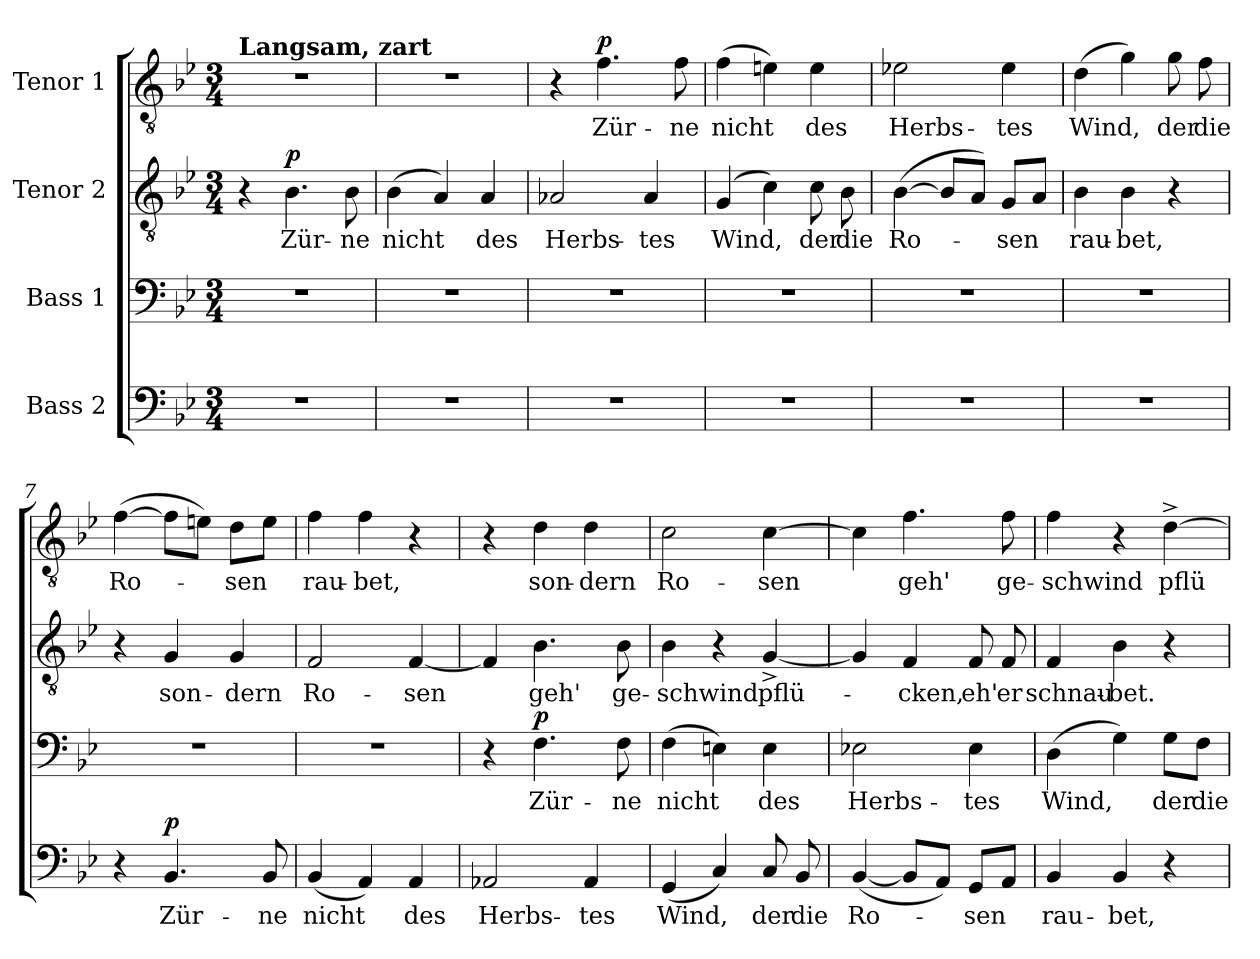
**kern	**text	**dynam	**kern	**text	**dynam	**kern	**text	**dynam	**kern	**text	**dynam
*part4	*part4	*part4	*part3	*part3	*part3	*part2	*part2	*part2	*part1	*part1	*part1
*staff4	*staff4	*staff4	*staff3	*staff3	*staff3	*staff2	*staff2	*staff2	*staff1	*staff1	*staff1
*I"Bass 2	*	*	*I"Bass 1	*	*	*I"Tenor 2	*	*	*I"Tenor 1	*	*
*clefF4	*	*	*clefF4	*	*	*clefGv2	*	*	*clefGv2	*	*
*k[b-e-]	*	*	*k[b-e-]	*	*	*k[b-e-]	*	*	*k[b-e-]	*	*
*M3/4	*	*	*M3/4	*	*	*M3/4	*	*	*M3/4	*	*
=1	=1	=1	=1	=1	=1	=1	=1	=1	=1	=1	=1
!	!	!	!	!	!	!	!	!	!LO:TX:a:B:t=Langsam, zart	!	!
2.r	.	.	2.r	.	.	4r	.	.	2.r	.	.
!	!	!	!	!	!	!	!	!LO:DY:a	!	!	!
.	.	.	.	.	.	4.B-\	Zür-	p	.	.	.
.	.	.	.	.	.	8B-\	-ne	.	.	.	.
=2	=2	=2	=2	=2	=2	=2	=2	=2	=2	=2	=2
2.r	.	.	2.r	.	.	(4B-\	nicht	.	2.r	.	.
.	.	.	.	.	.	4A/)	.	.	.	.	.
.	.	.	.	.	.	4A/	des	.	.	.	.
=3	=3	=3	=3	=3	=3	=3	=3	=3	=3	=3	=3
2.r	.	.	2.r	.	.	2A-X/	Herbs-	.	4r	.	.
!	!	!	!	!	!	!	!	!	!	!	!LO:DY:a
.	.	.	.	.	.	.	.	.	4.f\	Zür-	p
.	.	.	.	.	.	4A-/	-tes	.	.	.	.
.	.	.	.	.	.	.	.	.	8f\	-ne	.
=4	=4	=4	=4	=4	=4	=4	=4	=4	=4	=4	=4
2.r	.	.	2.r	.	.	(4G/	Wind,	.	(4f\	nicht	.
.	.	.	.	.	.	4c\)	.	.	4en\)	.	.
.	.	.	.	.	.	8c\	der	.	4e\	des	.
.	.	.	.	.	.	8B-\	die	.	.	.	.
=5	=5	=5	=5	=5	=5	=5	=5	=5	=5	=5	=5
2.r	.	.	2.r	.	.	([4B-\	Ro-	.	2e-X\	Herbs-	.
.	.	.	.	.	.	8B-/L]	.	.	.	.	.
.	.	.	.	.	.	8A/J)	.	.	.	.	.
.	.	.	.	.	.	8G/L	-sen	.	4e-\	-tes	.
.	.	.	.	.	.	8A/J	.	.	.	.	.
=6	=6	=6	=6	=6	=6	=6	=6	=6	=6	=6	=6
2.r	.	.	2.r	.	.	4B-\	rau-	.	(4d\	Wind,	.
.	.	.	.	.	.	4B-\	-bet,	.	4g\)	.	.
.	.	.	.	.	.	4r	.	.	8g\	der	.
.	.	.	.	.	.	.	.	.	8f\	die	.
!!LO:LB:g=z
=7	=7	=7	=7	=7	=7	=7	=7	=7	=7	=7	=7
4r	.	.	2.r	.	.	4r	.	.	([4f\	Ro-	.
!	!	!LO:DY:a	!	!	!	!	!	!	!	!	!
4.BB-/	Zür-	p	.	.	.	4G/	son-	.	8f\L]	.	.
.	.	.	.	.	.	.	.	.	8en\J)	.	.
.	.	.	.	.	.	4G/	-dern	.	8d\L	-sen	.
8BB-/	-ne	.	.	.	.	.	.	.	8e\J	.	.
=8	=8	=8	=8	=8	=8	=8	=8	=8	=8	=8	=8
(4BB-/	nicht	.	2.r	.	.	2F/	Ro-	.	4f\	rau-	.
4AA/)	.	.	.	.	.	.	.	.	4f\	-bet,	.
4AA/	des	.	.	.	.	[4F/	-sen	.	4r	.	.
=9	=9	=9	=9	=9	=9	=9	=9	=9	=9	=9	=9
2AA-X/	Herbs-	.	4r	.	.	4F/]	.	.	4r	.	.
!	!	!	!	!	!LO:DY:a	!	!	!	!	!	!
.	.	.	4.F\	Zür-	p	4.B-\	geh'	.	4d\	son-	.
4AA-/	-tes	.	.	.	.	.	.	.	4d\	-dern	.
.	.	.	8F\	-ne	.	8B-\	ge-	.	.	.	.
=10	=10	=10	=10	=10	=10	=10	=10	=10	=10	=10	=10
(4GG/	Wind,	.	(4F\	nicht	.	4B-\	-schwind	.	2c\	Ro-	.
4C/)	.	.	4En\)	.	.	4r	.	.	.	.	.
8C/	der	.	4E\	des	.	[4G^/	pflü-	.	[4c\	-sen	.
8BB-/	die	.	.	.	.	.	.	.	.	.	.
=11	=11	=11	=11	=11	=11	=11	=11	=11	=11	=11	=11
([4BB-/	Ro-	.	2E-X\	Herbs-	.	4G/]	.	.	4c\]	.	.
8BB-/L]	.	.	.	.	.	4F/	-cken,	.	4.f\	geh'	.
8AA/J)	.	.	.	.	.	.	.	.	.	.	.
8GG/L	-sen	.	4E-\	-tes	.	8F/	eh'	.	.	.	.
8AA/J	.	.	.	.	.	8F/	er	.	8f\	ge-	.
=12	=12	=12	=12	=12	=12	=12	=12	=12	=12	=12	=12
4BB-/	rau-	.	(4D\	Wind,	.	4F/	schnau-	.	4f\	-schwind	.
4BB-/	-bet,	.	4G\)	.	.	4B-\	-bet.	.	4r	.	.
4r	.	.	8G\L	der	.	4r	.	.	[4d^\	pflü-	.
.	.	.	8F\J	die	.	.	.	.	.	.	.
=	=	=	=	=	=	=	=	=	=	=	=
*-	*-	*-	*-	*-	*-	*-	*-	*-	*-	*-	*-
